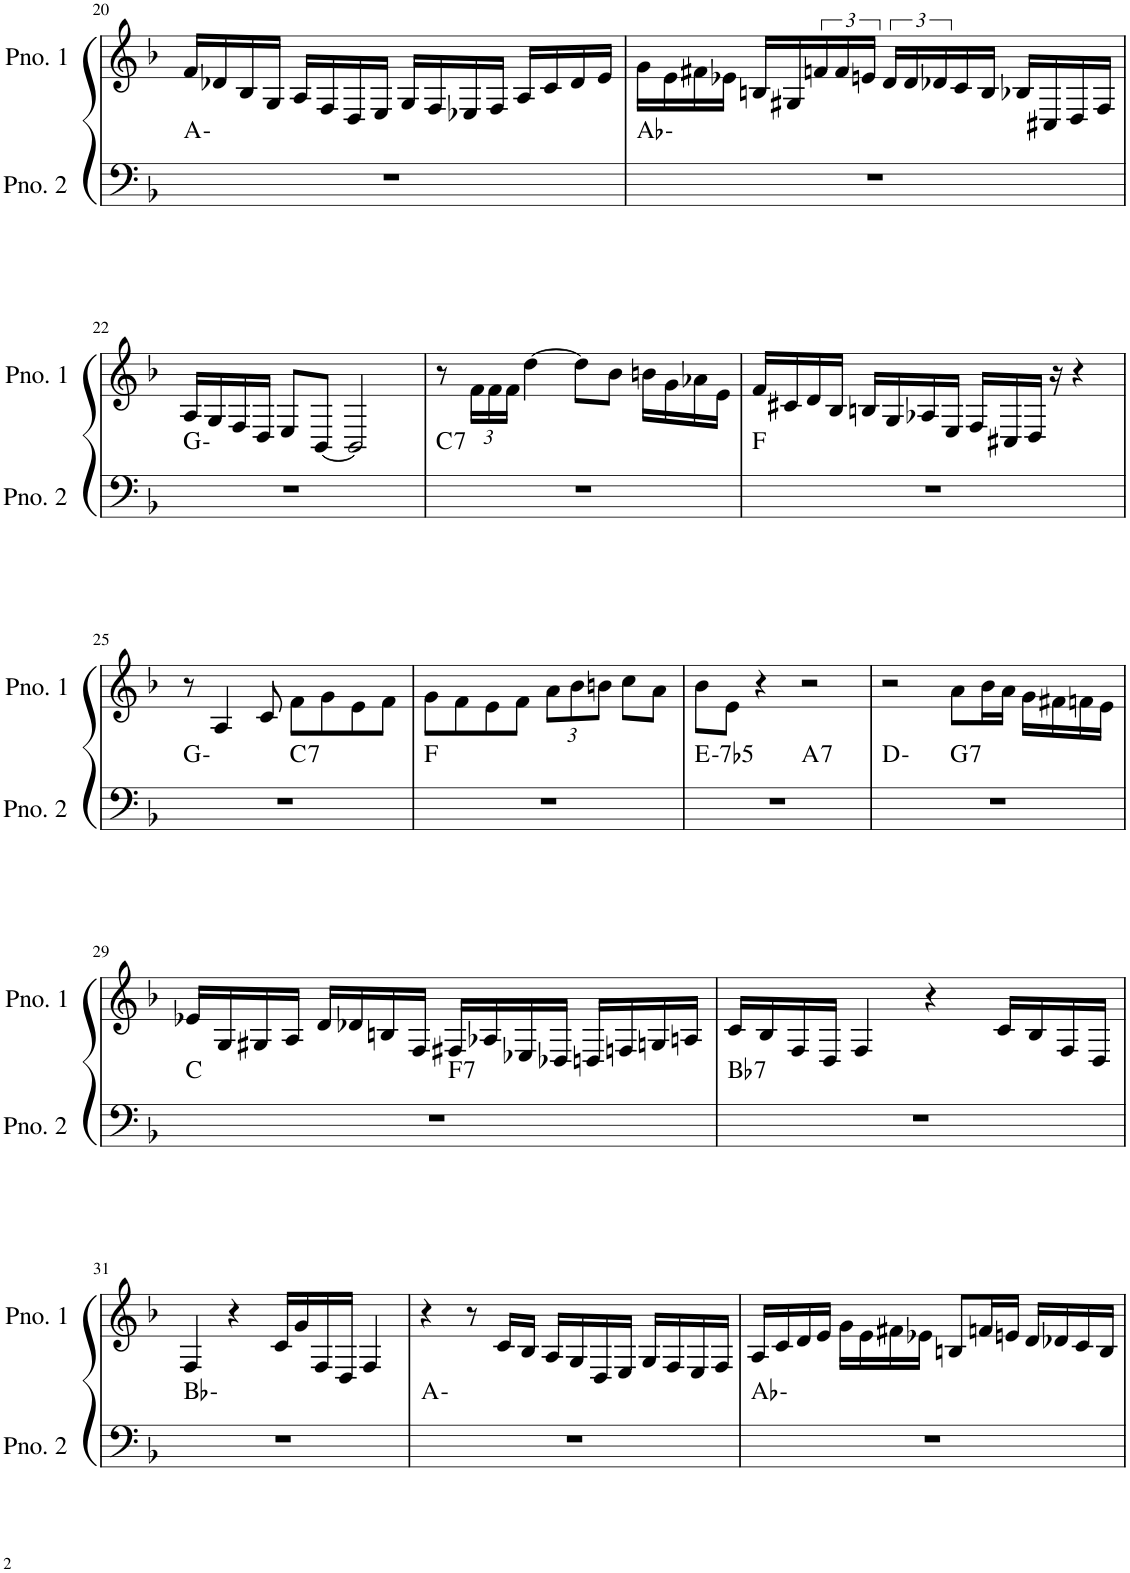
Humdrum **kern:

**kern	**harte	**kern
*part2	*part2	*part1
*staff2	*	*staff1
*I"ピアノ 2	*	*I"ピアノ 1
!!LO:PB:g=z
*clefF4	*	*clefG2
*k[b-]	*	*k[b-]
*M4/4	*	*M4/4
=20	=20	=20
1r	A:min	16f/LL
.	.	16d-X/
.	.	16B-/
.	.	16G/JJ
.	.	16A/LL
.	.	16F/
.	.	16D/
.	.	16E/JJ
.	.	16G/LL
.	.	16F/
.	.	16E-X/
.	.	16F/JJ
.	.	16A/LL
.	.	16c/
.	.	16d-/
.	.	16e/JJ
=21	=21	=21
1r	Ab:min	16g\LL
.	.	16e\
.	.	16f#X\
.	.	16e-X\JJ
.	.	16Bn/LL
.	.	16G#X/
.	.	24fn/
.	.	24f/
.	.	24en/JJ
.	.	24d/LL
.	.	24d/
.	.	24d-X/
.	.	16c/
.	.	16B/JJ
.	.	16B-X/LL
.	.	16C#X/
.	.	16D/
.	.	16F/JJ
!!LO:LB:g=z
=22	=22	=22
1r	G:min	16A/LL
.	.	16G/
.	.	16F/
.	.	16D/JJ
.	.	8E/L
.	.	[8BB-/J
.	.	2BB-/]
=23	=23	=23
!	!LO:H:kt=7	!
1r	C:7	8r
*	*	*Xbrackettup
.	.	24f\LL
.	.	24f\
.	.	24f\JJ
.	.	[4dd\
.	.	8dd\L]
.	.	8b-\J
.	.	16bn\LL
.	.	16g\
.	.	16a-X\
.	.	16e\JJ
=24	=24	=24
1r	F:maj	16f/LL
.	.	16c#X/
.	.	16d/
.	.	16B-/JJ
.	.	16Bn/LL
.	.	16G/
.	.	16A-X/
.	.	16E/JJ
.	.	16F/LL
.	.	16C#X/
.	.	16D/JJ
.	.	16r
.	.	4r
!!LO:LB:g=z
=25	=25	=25
*^	*	*
1r	2ryy	G:min	8r
.	.	.	4A/
.	.	.	8c/
!	!	!LO:H:kt=7	!
.	2ryy	C:7	8f\L
.	.	.	8g\
.	.	.	8e\
.	.	.	8f\J
*v	*v	*	*
=26	=26	=26
1r	F:maj	8g\L
.	.	8f\
.	.	8e\
.	.	8f\J
.	.	12a\L
.	.	12b-\
.	.	12bn\J
.	.	8cc\L
.	.	8a\J
=27	=27	=27
!	!LO:H:kt=-7b5	!
*^	*	*
1r	2ryy	E:hdim7	8b-\L
.	.	.	8e\J
.	.	.	4r
!	!	!LO:H:kt=7	!
.	2ryy	A:7	2r
=28	=28	=28	=28
1r	2ryy	D:min	2r
!	!	!LO:H:kt=7	!
.	2ryy	G:7	8a\L
.	.	.	16b-\L
.	.	.	16a\JJ
.	.	.	16g\LL
.	.	.	16f#X\
.	.	.	16fn\
.	.	.	16e\JJ
!!LO:LB:g=z
=29	=29	=29	=29
1r	2ryy	C:maj	16e-X/LL
.	.	.	16G/
.	.	.	16G#X/
.	.	.	16A/JJ
.	.	.	16d/LL
.	.	.	16d-X/
.	.	.	16Bn/
.	.	.	16F/JJ
!	!	!LO:H:kt=7	!
.	2ryy	F:7	16F#X/LL
.	.	.	16A-X/
.	.	.	16E-X/
.	.	.	16D-X/JJ
.	.	.	16Dn/LL
.	.	.	16Fn/
.	.	.	16Gn/
.	.	.	16An/JJ
=30	=30	=30	=30
!	!	!LO:H:kt=7	!
*v	*v	*	*
1r	Bb:7	16c/LL
.	.	16B-/
.	.	16F/
.	.	16D/JJ
.	.	4F/
.	.	4r
.	.	16c/LL
.	.	16B-/
.	.	16F/
.	.	16D/JJ
!!LO:LB:g=z
=31	=31	=31
1r	Bb:min	4F/
.	.	4r
.	.	16c/LL
.	.	16g/
.	.	16F/
.	.	16D/JJ
.	.	4F/
=32	=32	=32
1r	A:min	4r
.	.	8r
.	.	16c/LL
.	.	16B-/JJ
.	.	16A/LL
.	.	16G/
.	.	16D/
.	.	16E/JJ
.	.	16G/LL
.	.	16F/
.	.	16E/
.	.	16F/JJ
=33	=33	=33
1r	Ab:min	16A/LL
.	.	16c/
.	.	16d/
.	.	16e/JJ
.	.	16g\LL
.	.	16e\
.	.	16f#X\
.	.	16e-X\JJ
.	.	8Bn/L
.	.	16fn/L
.	.	16en/JJ
.	.	16d/LL
.	.	16d-X/
.	.	16c/
.	.	16B/JJ
=	=	=
*-	*-	*-
